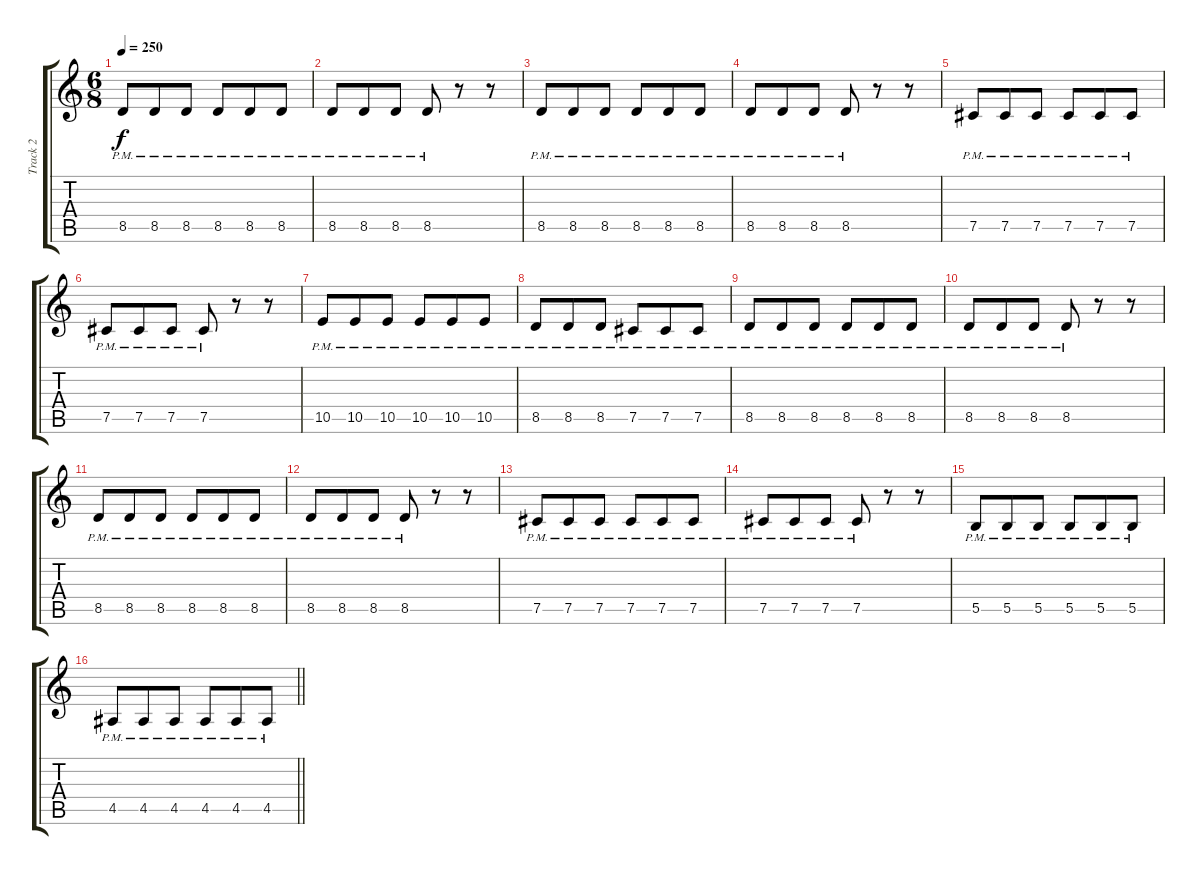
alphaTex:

\track ("Track 2" "Track 2") {instrument distortionguitar}
\staff {score tabs}
\tuning (Db4 Ab3 E3 B2 Gb2 B1) {hide}
\ts (6 8)
\tempo 250
\clef g2
\ks c
8.5{pm}.8{dy f} 8.5{pm}.8 8.5{pm}.8 8.5{pm}.8 8.5{pm}.8 8.5{pm}.8 |
8.5{pm}.8 8.5{pm}.8 8.5{pm}.8 8.5{pm}.8 r.8 r.8 |
8.5{pm}.8 8.5{pm}.8 8.5{pm}.8 8.5{pm}.8 8.5{pm}.8 8.5{pm}.8 |
8.5{pm}.8 8.5{pm}.8 8.5{pm}.8 8.5{pm}.8 r.8 r.8 |
7.5{pm}.8 7.5{pm}.8 7.5{pm}.8 7.5{pm}.8 7.5{pm}.8 7.5{pm}.8 |
7.5{pm}.8 7.5{pm}.8 7.5{pm}.8 7.5{pm}.8 r.8 r.8 |
10.5{pm}.8 10.5{pm}.8 10.5{pm}.8 10.5{pm}.8 10.5{pm}.8 10.5{pm}.8 |
8.5{pm}.8 8.5{pm}.8 8.5{pm}.8 7.5{pm}.8 7.5{pm}.8 7.5{pm}.8 |
8.5{pm}.8 8.5{pm}.8 8.5{pm}.8 8.5{pm}.8 8.5{pm}.8 8.5{pm}.8 |
8.5{pm}.8 8.5{pm}.8 8.5{pm}.8 8.5{pm}.8 r.8 r.8 |
8.5{pm}.8 8.5{pm}.8 8.5{pm}.8 8.5{pm}.8 8.5{pm}.8 8.5{pm}.8 |
8.5{pm}.8 8.5{pm}.8 8.5{pm}.8 8.5{pm}.8 r.8 r.8 |
7.5{pm}.8 7.5{pm}.8 7.5{pm}.8 7.5{pm}.8 7.5{pm}.8 7.5{pm}.8 |
7.5{pm}.8 7.5{pm}.8 7.5{pm}.8 7.5{pm}.8 r.8 r.8 |
5.5{pm}.8 5.5{pm}.8 5.5{pm}.8 5.5{pm}.8 5.5{pm}.8 5.5{pm}.8 |
\barLineRight lightlight
4.5{pm}.8 4.5{pm}.8 4.5{pm}.8 4.5{pm}.8 4.5{pm}.8 4.5{pm}.8
